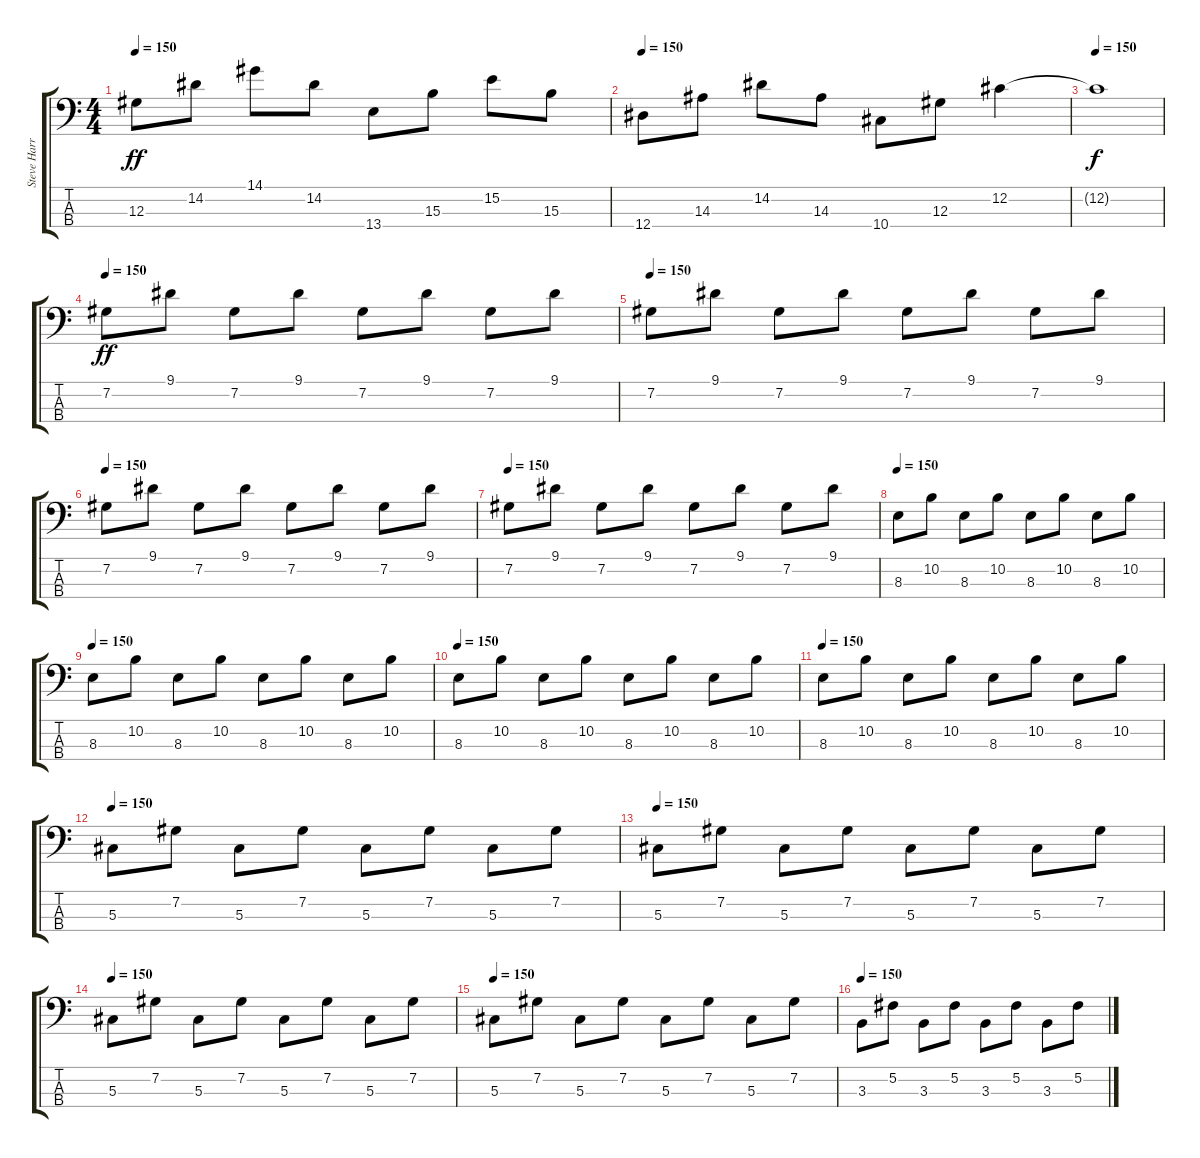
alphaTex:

\track ("Steve Harris" "Steve Harr") {instrument electricbassfinger}
\staff {score tabs}
\tuning (Gb2 Db2 Ab1 Eb1) {hide}
\ts (4 4)
\tempo 150
\clef f4
\ks c
12.3.8{dy ff} 14.2.8 14.1.8 14.2.8 13.4.8 15.3.8 15.2.8 15.3.8 |
\tempo 150
12.4.8 14.3.8 14.2.8 14.3.8 10.4.8 12.3.8 12.2.4 |
\tempo 150
12.2{t}.1{dy f} |
\tempo 150
7.2.8{dy ff volume 8} 9.1.8 7.2.8 9.1.8 7.2.8 9.1.8 7.2.8 9.1.8 |
\tempo 150
7.2.8 9.1.8 7.2.8 9.1.8 7.2.8 9.1.8 7.2.8 9.1.8 |
\tempo 150
7.2.8{volume 8} 9.1.8 7.2.8 9.1.8 7.2.8 9.1.8 7.2.8 9.1.8 |
\tempo 150
7.2.8 9.1.8 7.2.8 9.1.8 7.2.8 9.1.8 7.2.8 9.1.8 |
\tempo 150
8.3.8{volume 8} 10.2.8 8.3.8 10.2.8 8.3.8 10.2.8 8.3.8 10.2.8 |
\tempo 150
8.3.8 10.2.8 8.3.8 10.2.8 8.3.8 10.2.8 8.3.8 10.2.8 |
\tempo 150
8.3.8{volume 8} 10.2.8 8.3.8 10.2.8 8.3.8 10.2.8 8.3.8 10.2.8 |
\tempo 150
8.3.8 10.2.8 8.3.8 10.2.8 8.3.8 10.2.8 8.3.8 10.2.8 |
\tempo 150
5.3.8{volume 8} 7.2.8 5.3.8 7.2.8 5.3.8 7.2.8 5.3.8 7.2.8 |
\tempo 150
5.3.8{volume 8} 7.2.8 5.3.8 7.2.8 5.3.8 7.2.8 5.3.8 7.2.8 |
\tempo 150
5.3.8 7.2.8 5.3.8 7.2.8 5.3.8 7.2.8 5.3.8 7.2.8 |
\tempo 150
5.3.8{volume 8} 7.2.8 5.3.8 7.2.8 5.3.8 7.2.8 5.3.8 7.2.8 |
\tempo 150
3.3.8 5.2.8 3.3.8 5.2.8 3.3.8 5.2.8 3.3.8 5.2.8
